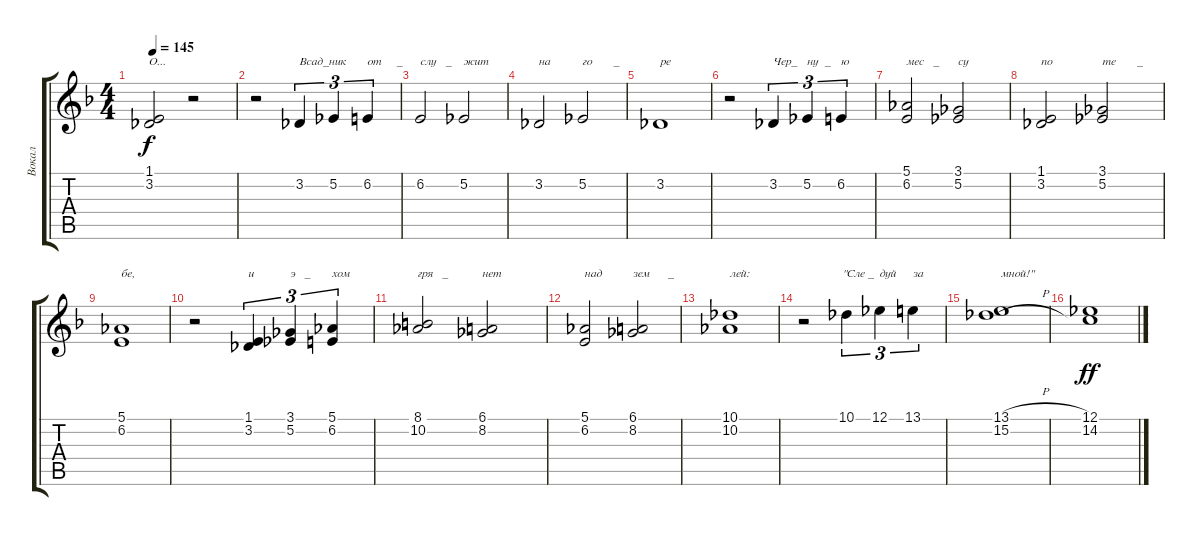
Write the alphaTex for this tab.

\track ("Вокал" "Вокал") {instrument fx5brightness}
\staff {score tabs}
\tuning (Eb4 Bb3 Gb3 Db3 Ab2 Eb2) {hide}
\ts (4 4)
\tempo 145
\clef g2
\ks dminor
(1.1 3.2).2{txt "О..." dy f} r.2 |
r.2 3.2.4{tu (3 2) txt "Всад_ник"} 5.2.4{tu (3 2)} 6.2.4{tu (3 2) txt "от     _"} |
6.2.2{txt "слу   _"} 5.2.2{txt "жит"} |
3.2.2{txt "на"} 5.2.2{txt "го       _"} |
3.2.1{txt "ре"} |
r.2 3.2.4{tu (3 2) txt "Чер_"} 5.2.4{tu (3 2) txt "ну  _"} 6.2.4{tu (3 2) txt "ю"} |
(5.1 6.2).2{txt "мес   _"} (3.1 5.2).2{txt "су"} |
(1.1 3.2).2{txt "по"} (3.1 5.2).2{txt "те       _"} |
(5.1 6.2).1{txt "бе,"} |
r.2 (1.1 3.2).4{tu (3 2) txt "и"} (3.1 5.2).4{tu (3 2) txt "э   _"} (5.1 6.2).4{tu (3 2) txt "хом"} |
(8.1 10.2).2{txt "гря   _"} (6.1 8.2).2{txt "нет"} |
(5.1 6.2).2{txt "над"} (6.1 8.2).2{txt "зем      _"} |
(10.1 10.2).1{txt "лей:"} |
r.2{txt "             \"Сле _"} 10.1.4{tu (3 2)} 12.1.4{tu (3 2) txt "дуй"} 13.1.4{tu (3 2) txt "за"} |
(13.1{h} 15.2{h}).1{txt "мной!\""} |
(12.1{h} 14.2{h}).1{dy ff}
